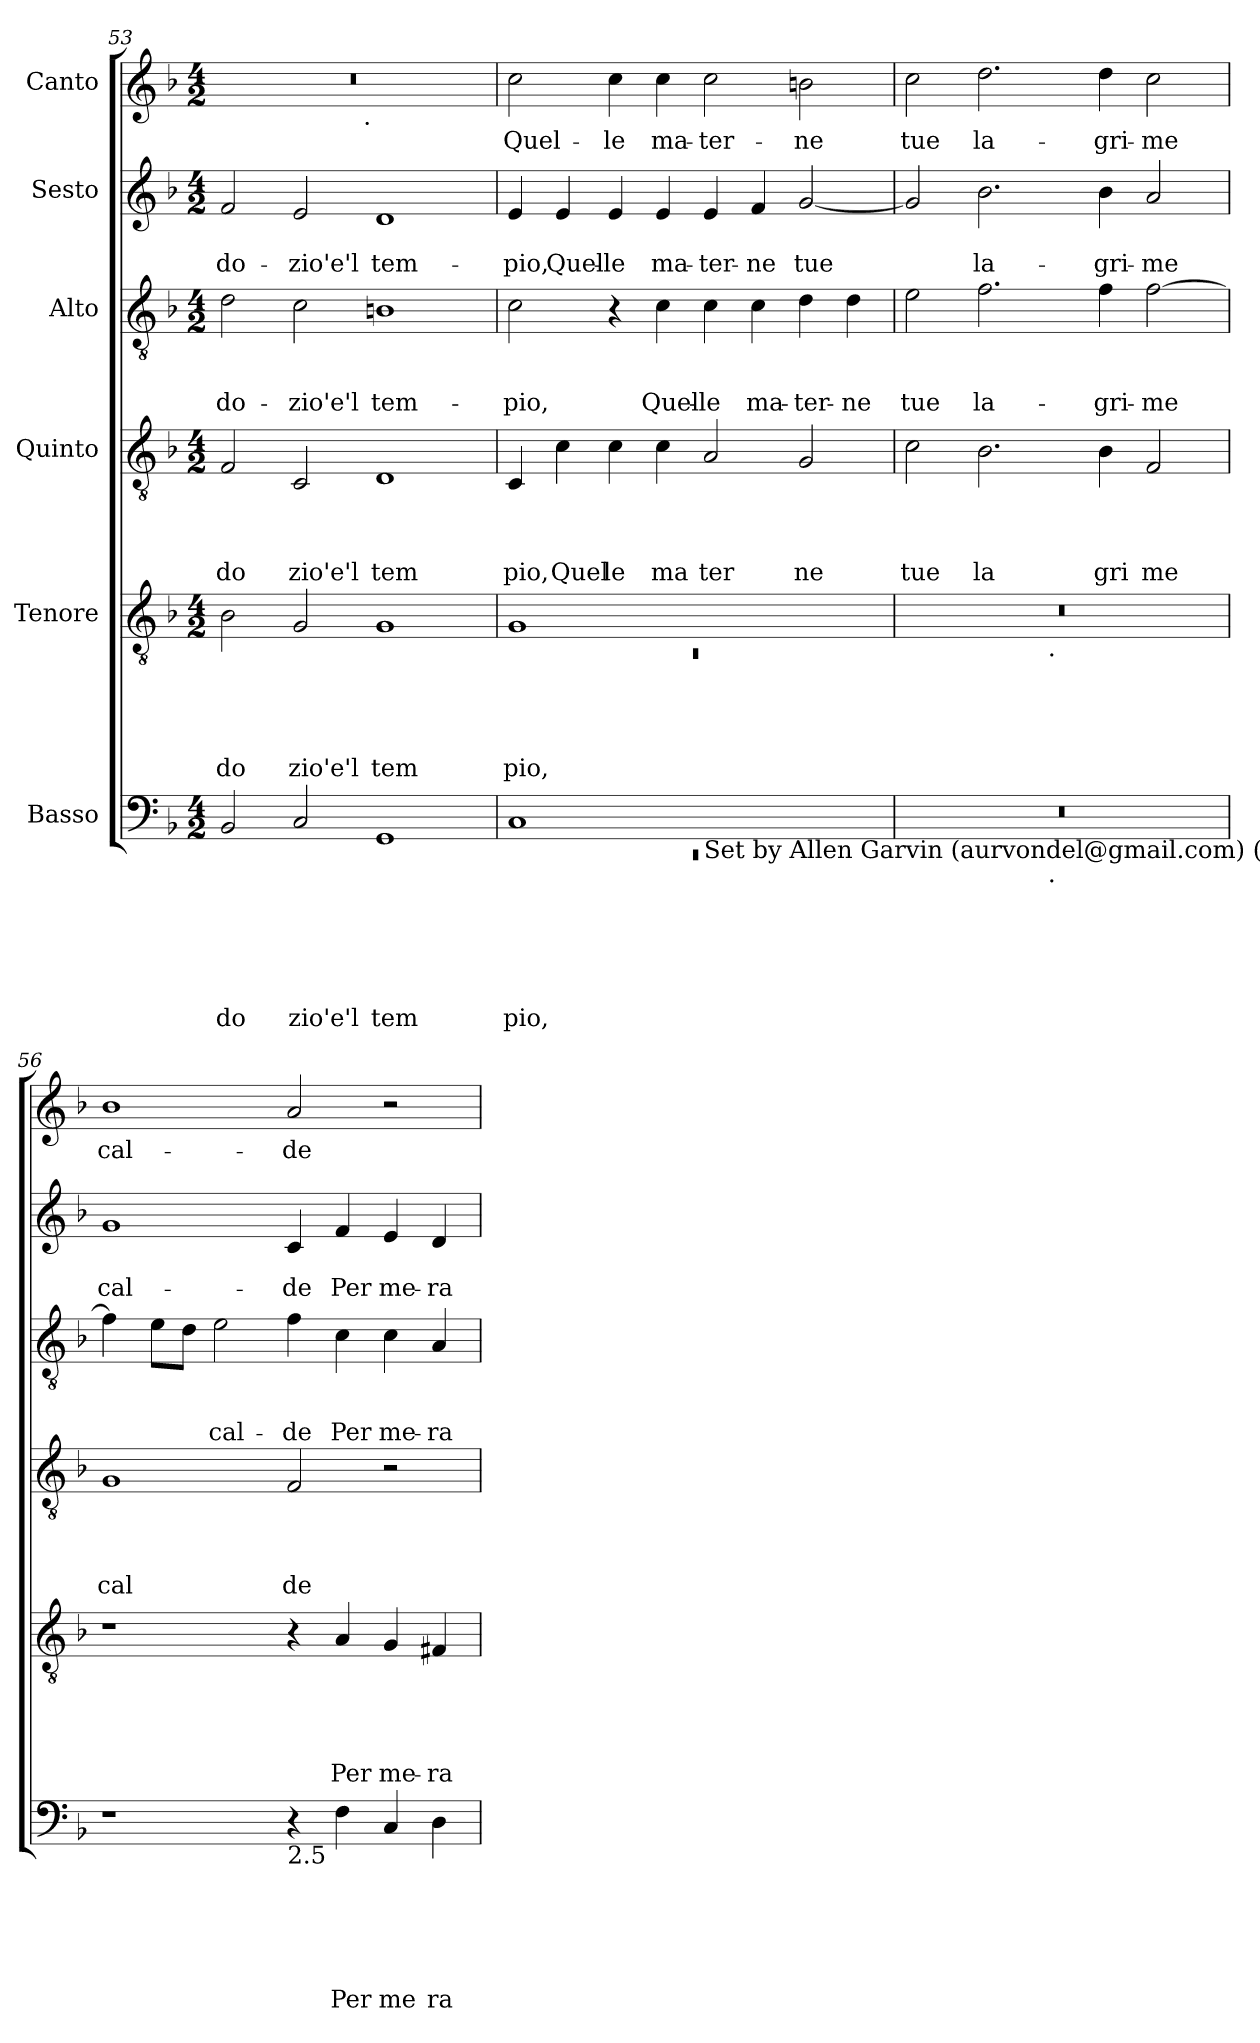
**kern	**text	**text	**text	**text	**text	**text	**kern	**text	**text	**text	**text	**text	**kern	**text	**text	**text	**text	**kern	**text	**text	**text	**kern	**text	**text	**kern	**text
*part6	*part6	*part6	*part6	*part6	*part6	*part6	*part5	*part5	*part5	*part5	*part5	*part5	*part4	*part4	*part4	*part4	*part4	*part3	*part3	*part3	*part3	*part2	*part2	*part2	*part1	*part1
*staff6	*staff6	*staff6	*staff6	*staff6	*staff6	*staff6	*staff5	*staff5	*staff5	*staff5	*staff5	*staff5	*staff4	*staff4	*staff4	*staff4	*staff4	*staff3	*staff3	*staff3	*staff3	*staff2	*staff2	*staff2	*staff1	*staff1
*I"Basso	*	*	*	*	*	*	*I"Tenore	*	*	*	*	*	*I"Quinto	*	*	*	*	*I"Alto	*	*	*	*I"Sesto	*	*	*I"Canto	*
*clefF4	*	*	*	*	*	*	*clefGv2	*	*	*	*	*	*clefGv2	*	*	*	*	*clefGv2	*	*	*	*clefG2	*	*	*clefG2	*
*k[b-]	*	*	*	*	*	*	*k[b-]	*	*	*	*	*	*k[b-]	*	*	*	*	*k[b-]	*	*	*	*k[b-]	*	*	*k[b-]	*
*F:	*	*	*	*	*	*	*F:	*	*	*	*	*	*F:	*	*	*	*	*F:	*	*	*	*F:	*	*	*F:	*
*M4/2	*	*	*	*	*	*	*M4/2	*	*	*	*	*	*M4/2	*	*	*	*	*M4/2	*	*	*	*M4/2	*	*	*M4/2	*
=53	=53	=53	=53	=53	=53	=53	=53	=53	=53	=53	=53	=53	=53	=53	=53	=53	=53	=53	=53	=53	=53	=53	=53	=53	=53	=53
!	!	!	!	!	!	!LO:LY:b	!	!	!	!	!	!LO:LY:b	!	!	!	!	!LO:LY:b	!	!	!	!LO:LY:b	!	!	!LO:LY:b	!	!
*	*	*	*	*	*	*	*	*	*	*	*	*	*	*	*	*	*	*	*	*	*	*	*	*	*^	*
2BB-/	.	.	.	.	.	do	2B-\	.	.	.	.	do	2F/	.	.	.	do	2d\	.	.	-do-	2f/	.	-do-	0r	2ryy	.
!	!	!	!	!	!	!LO:LY:b	!	!	!	!	!	!LO:LY:b	!	!	!	!	!LO:LY:b	!	!	!	!LO:LY:b	!	!	!LO:LY:b	!	!	!
2C/	.	.	.	.	.	zio'e'l	2G/	.	.	.	.	zio'e'l	2C/	.	.	.	zio'e'l	2c\	.	.	-zio'e'l	2e/	.	-zio'e'l	.	4...ryy	.
!	!	!	!	!	!	!	!	!	!	!	!	!	!	!	!	!	!	!	!	!	!	!	!	!	!	!LO:TX:b:t=.	!
.	.	.	.	.	.	.	.	.	.	.	.	.	.	.	.	.	.	.	.	.	.	.	.	.	.	1ryy	.
!	!	!	!	!	!	!LO:LY:b	!	!	!	!	!	!LO:LY:b	!	!	!	!	!LO:LY:b	!	!	!	!LO:LY:b	!	!	!LO:LY:b	!	!	!
1GG	.	.	.	.	.	tem	1G	.	.	.	.	tem	1D	.	.	.	tem	1Bn	.	.	tem-	1d	.	tem-	.	.	.
.	.	.	.	.	.	.	.	.	.	.	.	.	.	.	.	.	.	.	.	.	.	.	.	.	.	32ryy	.
!!LO:LB:g=z
=54	=54	=54	=54	=54	=54	=54	=54	=54	=54	=54	=54	=54	=54	=54	=54	=54	=54	=54	=54	=54	=54	=54	=54	=54	=54	=54	=54
*^	*	*	*	*	*	*	*^	*	*	*	*	*	*	*	*	*	*	*	*	*	*	*	*	*	*	*	*
!	!LO:N:vis=1	!	!	!	!	!	!LO:LY:b	!	!LO:N:vis=1	!	!	!	!	!LO:LY:b	!	!	!	!	!LO:LY:b	!	!	!	!LO:LY:b	!	!	!LO:LY:b	!	!	!LO:LY:b
*	*	*	*	*	*	*	*	*	*	*	*	*	*	*	*	*	*	*	*	*	*	*	*	*	*	*	*v	*v	*
1C	0rEE	.	.	.	.	.	pio,	1G	0rC	.	.	.	.	pio,	4C/	.	.	.	pio,	2c\	.	.	-pio,	4e/	.	-pio,	2cc\	Quel-
!	!	!	!	!	!	!	!	!	!	!	!	!	!	!	!	!	!	!	!LO:LY:b	!	!	!	!	!	!	!LO:LY:b	!	!
.	.	.	.	.	.	.	.	.	.	.	.	.	.	.	4c\	.	.	.	Quel	.	.	.	.	4e/	.	Quel-	.	.
!	!	!	!	!	!	!	!	!	!	!	!	!	!	!	!	!	!	!	!LO:LY:b	!	!	!	!	!	!	!LO:LY:b	!	!LO:LY:b
.	.	.	.	.	.	.	.	.	.	.	.	.	.	.	4c\	.	.	.	le	4r	.	.	.	4e/	.	-le	4cc\	-le
!	!	!	!	!	!	!	!	!	!	!	!	!	!	!	!	!	!	!	!LO:LY:b	!	!	!	!LO:LY:b	!	!	!LO:LY:b	!	!LO:LY:b
.	.	.	.	.	.	.	.	.	.	.	.	.	.	.	4c\	.	.	.	ma	4c\	.	.	Quel-	4e/	.	ma-	4cc\	ma-
!LO:TX:b:t=Set by Allen Garvin (aurvondel@gmail.com) (ver. 2020-09-29)	!	!	!	!	!	!	!	!	!	!	!	!	!	!	!	!	!	!	!	!	!	!	!	!	!	!	!	!
!	!	!	!	!	!	!	!	!	!	!	!	!	!	!	!	!	!	!	!LO:LY:b	!	!	!	!LO:LY:b	!	!	!LO:LY:b	!	!LO:LY:b
1ryy	.	.	.	.	.	.	.	1ryy	.	.	.	.	.	.	2A/	.	.	.	ter	4c\	.	.	-le	4e/	.	-ter-	2cc\	-ter-
!	!	!	!	!	!	!	!	!	!	!	!	!	!	!	!	!	!	!	!	!	!	!	!LO:LY:b	!	!	!LO:LY:b	!	!
.	.	.	.	.	.	.	.	.	.	.	.	.	.	.	.	.	.	.	.	4c\	.	.	ma-	4f/	.	-ne	.	.
!	!	!	!	!	!	!	!	!	!	!	!	!	!	!	!	!	!	!	!LO:LY:b	!	!	!	!LO:LY:b	!	!	!LO:LY:b	!	!LO:LY:b
.	.	.	.	.	.	.	.	.	.	.	.	.	.	.	2G/	.	.	.	ne	4d\	.	.	-ter-	[<2g/	.	tue	2bn\	-ne
!	!	!	!	!	!	!	!	!	!	!	!	!	!	!	!	!	!	!	!	!	!	!	!LO:LY:b	!	!	!	!	!
.	.	.	.	.	.	.	.	.	.	.	.	.	.	.	.	.	.	.	.	4d\	.	.	-ne	.	.	.	.	.
=55	=55	=55	=55	=55	=55	=55	=55	=55	=55	=55	=55	=55	=55	=55	=55	=55	=55	=55	=55	=55	=55	=55	=55	=55	=55	=55	=55	=55
!	!	!	!	!	!	!	!	!	!	!	!	!	!	!	!	!	!	!	!LO:LY:b	!	!	!	!LO:LY:b	!	!	!	!	!LO:LY:b
0r	2ryy	.	.	.	.	.	.	0r	2ryy	.	.	.	.	.	2c\	.	.	.	tue	2e\	.	.	tue	2g/]	.	.	2cc\	tue
!	!	!	!	!	!	!	!	!	!	!	!	!	!	!	!	!	!	!	!LO:LY:b	!	!	!	!LO:LY:b	!	!	!LO:LY:b	!	!LO:LY:b
.	4...ryy	.	.	.	.	.	.	.	4...ryy	.	.	.	.	.	2.B-\	.	.	.	la	2.f\	.	.	la-	2.b-\	.	la-	2.dd\	la-
!	!	!	!	!	!	!	!	!	!LO:TX:b:t=.	!	!	!	!	!	!	!	!	!	!	!	!	!	!	!	!	!	!	!
!	!LO:TX:b:t=.	!	!	!	!	!	!	!	!	!	!	!	!	!	!	!	!	!	!	!	!	!	!	!	!	!	!	!
.	1ryy	.	.	.	.	.	.	.	1ryy	.	.	.	.	.	.	.	.	.	.	.	.	.	.	.	.	.	.	.
!	!	!	!	!	!	!	!	!	!	!	!	!	!	!	!	!	!	!	!LO:LY:b	!	!	!	!LO:LY:b	!	!	!LO:LY:b	!	!LO:LY:b
.	.	.	.	.	.	.	.	.	.	.	.	.	.	.	4B-\	.	.	.	gri	4f\	.	.	-gri-	4b-\	.	-gri-	4dd\	-gri-
!	!	!	!	!	!	!	!	!	!	!	!	!	!	!	!	!	!	!	!LO:LY:b	!	!	!	!LO:LY:b	!	!	!LO:LY:b	!	!LO:LY:b
.	.	.	.	.	.	.	.	.	.	.	.	.	.	.	2F/	.	.	.	me	[>2f\	.	.	-me	2a/	.	-me	2cc\	-me
.	32ryy	.	.	.	.	.	.	.	32ryy	.	.	.	.	.	.	.	.	.	.	.	.	.	.	.	.	.	.	.
=56	=56	=56	=56	=56	=56	=56	=56	=56	=56	=56	=56	=56	=56	=56	=56	=56	=56	=56	=56	=56	=56	=56	=56	=56	=56	=56	=56	=56
!	!	!	!	!	!	!	!	!	!	!	!	!	!	!	!	!	!	!	!LO:LY:b	!	!	!	!	!	!	!LO:LY:b	!	!LO:LY:b
*v	*v	*	*	*	*	*	*	*	*	*	*	*	*	*	*	*	*	*	*	*	*	*	*	*	*	*	*	*
*	*	*	*	*	*	*	*v	*v	*	*	*	*	*	*	*	*	*	*	*	*	*	*	*	*	*	*	*
1r	.	.	.	.	.	.	1r	.	.	.	.	.	1G	.	.	.	cal	4f\]	.	.	.	1g	.	cal-	1b-	cal-
.	.	.	.	.	.	.	.	.	.	.	.	.	.	.	.	.	.	8e\L	.	.	.	.	.	.	.	.
.	.	.	.	.	.	.	.	.	.	.	.	.	.	.	.	.	.	8d\J	.	.	.	.	.	.	.	.
!	!	!	!	!	!	!	!	!	!	!	!	!	!	!	!	!	!	!	!	!	!LO:LY:b	!	!	!	!	!
.	.	.	.	.	.	.	.	.	.	.	.	.	.	.	.	.	.	2e\	.	.	cal-	.	.	.	.	.
!LO:TX:b:t=2.5	!	!	!	!	!	!	!	!	!	!	!	!	!	!	!	!	!	!	!	!	!	!	!	!	!	!
!	!	!	!	!	!	!	!	!	!	!	!	!	!	!	!	!	!LO:LY:b	!	!	!	!LO:LY:b	!	!	!LO:LY:b	!	!LO:LY:b
4r	.	.	.	.	.	.	4r	.	.	.	.	.	2F/	.	.	.	de	4f\	.	.	-de	4c/	.	-de	2a/	-de
!	!	!	!	!	!	!LO:LY:b	!	!	!	!	!	!LO:LY:b	!	!	!	!	!	!	!	!	!LO:LY:b	!	!	!LO:LY:b	!	!
4F\	.	.	.	.	.	Per	4A/	.	.	.	.	Per	.	.	.	.	.	4c\	.	.	Per	4f/	.	Per	.	.
!	!	!	!	!	!	!LO:LY:b	!	!	!	!	!	!LO:LY:b	!	!	!	!	!	!	!	!	!LO:LY:b	!	!	!LO:LY:b	!	!
4C/	.	.	.	.	.	me	4G/	.	.	.	.	me-	2r	.	.	.	.	4c\	.	.	me-	4e/	.	me-	2r	.
!	!	!	!	!	!	!LO:LY:b	!	!	!	!	!	!LO:LY:b	!	!	!	!	!	!	!	!	!LO:LY:b	!	!	!LO:LY:b	!	!
4D\	.	.	.	.	.	ra	4F#X/	.	.	.	.	-ra-	.	.	.	.	.	4A/	.	.	-ra-	4d/	.	-ra-	.	.
=	=	=	=	=	=	=	=	=	=	=	=	=	=	=	=	=	=	=	=	=	=	=	=	=	=	=
*-	*-	*-	*-	*-	*-	*-	*-	*-	*-	*-	*-	*-	*-	*-	*-	*-	*-	*-	*-	*-	*-	*-	*-	*-	*-	*-
